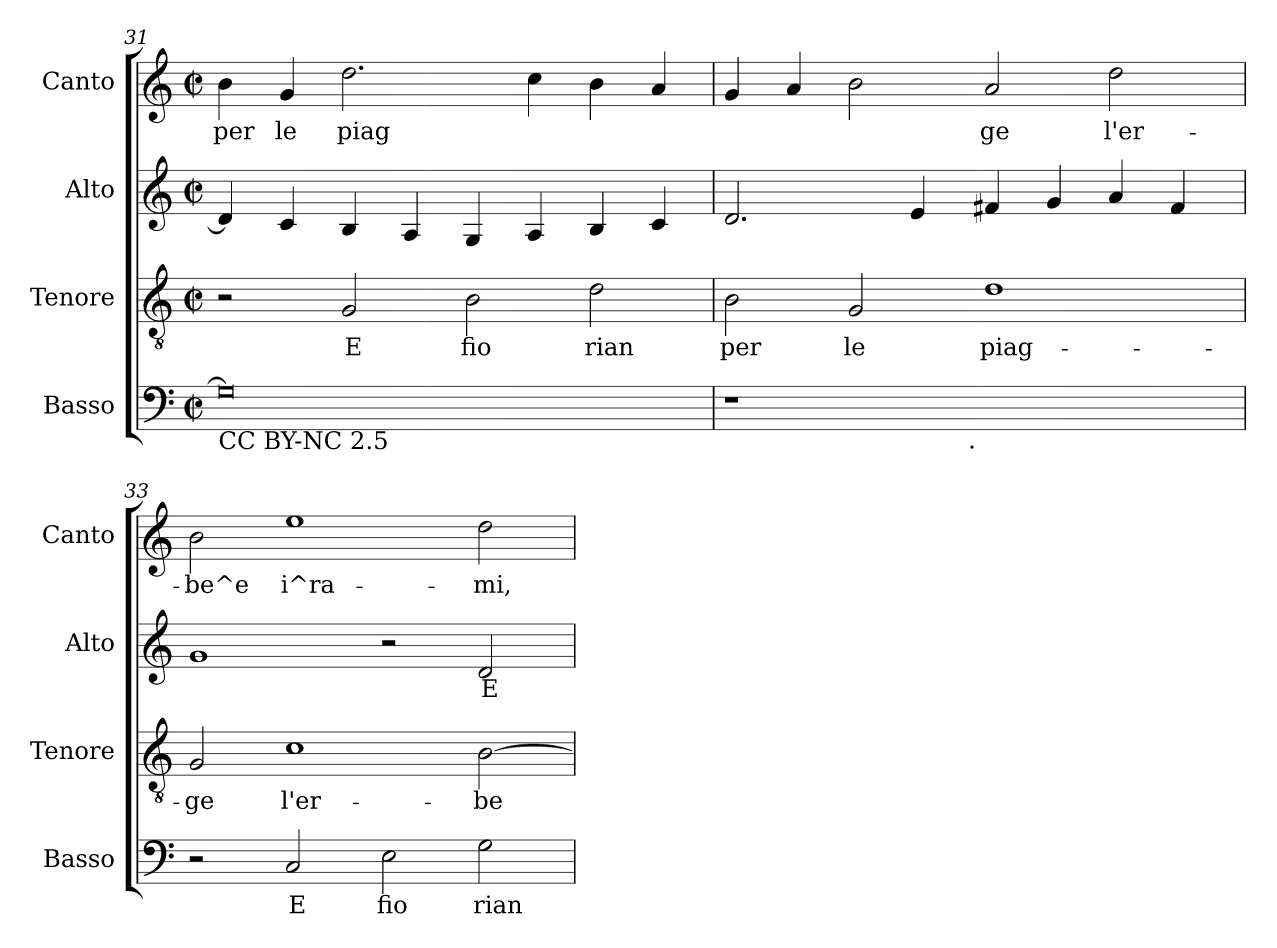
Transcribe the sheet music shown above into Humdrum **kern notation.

**kern	**text	**kern	**text	**kern	**text	**kern	**text
*part4	*part4	*part3	*part3	*part2	*part2	*part1	*part1
*staff4	*staff4	*staff3	*staff3	*staff2	*staff2	*staff1	*staff1
*I"Basso	*	*I"Tenore	*	*I"Alto	*	*I"Canto	*
*I'Basso	*	*I'Tenore	*	*I'Alto	*	*I'Canto	*
*clefF4	*	*clefGv2	*	*clefG2	*	*clefG2	*
*k[]	*	*k[]	*	*k[]	*	*k[]	*
*C:	*	*C:	*	*C:	*	*C:	*
*M2/2	*	*M2/2	*	*M2/2	*	*M2/2	*
*met(c|)	*	*met(c|)	*	*met(c|)	*	*met(c|)	*
=31	=31	=31	=31	=31	=31	=31	=31
!LO:TX:b:t=CC BY-NC 2.5	!	!	!	!	!	!	!
!	!LO:LY:b:cj	!	!	!	!LO:LY:b:cj	!	!LO:LY:b:cj
0G]	.	2r	.	4d/]	.	4b\	per
!	!	!	!	!	!LO:LY:b:cj	!	!LO:LY:b:cj
.	.	.	.	4c/	.	4g/	le
!	!	!	!LO:LY:b:cj	!	!LO:LY:b:cj	!	!LO:LY:b:cj
.	.	2G/	E	4B/	.	2.dd\	piag
!	!	!	!	!	!LO:LY:b:cj	!	!
.	.	.	.	4A/	.	.	.
!	!	!	!LO:LY:b:cj	!	!LO:LY:b:cj	!	!
.	.	2B\	fio	4G/	.	.	.
!	!	!	!	!	!LO:LY:b:cj	!	!LO:LY:b:cj
.	.	.	.	4A/	.	4cc\	.
!	!	!	!LO:LY:b:cj	!	!LO:LY:b:cj	!	!LO:LY:b:cj
.	.	2d\	rian	4B/	.	4b\	.
!	!	!	!	!	!LO:LY:b:cj	!	!LO:LY:b:cj
.	.	.	.	4c/	.	4a/	.
!!LO:PB:g=z
=32	=32	=32	=32	=32	=32	=32	=32
!	!	!	!LO:LY:b:cj	!	!LO:LY:b:cj	!	!LO:LY:a:cj
*^	*	*	*	*	*	*	*
1r	2ryy	.	2B\	per	2.d/	.	4g/	.
!	!	!	!	!	!	!	!	!LO:LY:a:cj
.	.	.	.	.	.	.	4a/	.
!	!	!	!	!LO:LY:b:cj	!	!	!	!LO:LY:a:cj
.	4...ryy	.	2G/	le	.	.	2b\	.
!	!	!	!	!	!	!LO:LY:b:cj	!	!
.	.	.	.	.	4e/	.	.	.
!	!LO:TX:b:t=.	!	!	!	!	!	!	!
.	1ryy	.	.	.	.	.	.	.
!	!	!	!	!LO:LY:b:cj	!	!LO:LY:b:cj	!	!LO:LY:a:cj
1ryy	.	.	1d	piag-	4f#X/	.	2a/	ge
!	!	!	!	!	!	!LO:LY:b:cj	!	!
.	.	.	.	.	4g/	.	.	.
!	!	!	!	!	!	!LO:LY:b:cj	!	!LO:LY:a:cj
.	.	.	.	.	4a/	.	2dd\	l'er-
!	!	!	!	!	!	!LO:LY:b:cj	!	!
.	.	.	.	.	4f#/	.	.	.
.	32ryy	.	.	.	.	.	.	.
=33	=33	=33	=33	=33	=33	=33	=33	=33
!	!	!	!	!LO:LY:b:cj	!	!LO:LY:b:cj	!	!LO:LY:a:cj
*v	*v	*	*	*	*	*	*	*
2r	.	2G/	-ge	1g	.	2b\	-be^e
!	!LO:LY:b:cj	!	!LO:LY:b:cj	!	!	!	!LO:LY:a:cj
2C/	E	1c	l'er-	.	.	1ee	i^ra-
!	!LO:LY:b:cj	!	!	!	!	!	!
2E\	fio	.	.	2r	.	.	.
!	!LO:LY:b:cj	!	!LO:LY:b:cj	!	!LO:LY:b:cj	!	!LO:LY:a:cj
2G\	rian	[>2B\	-be	2d/	E	2dd\	-mi,
=	=	=	=	=	=	=	=
*-	*-	*-	*-	*-	*-	*-	*-
